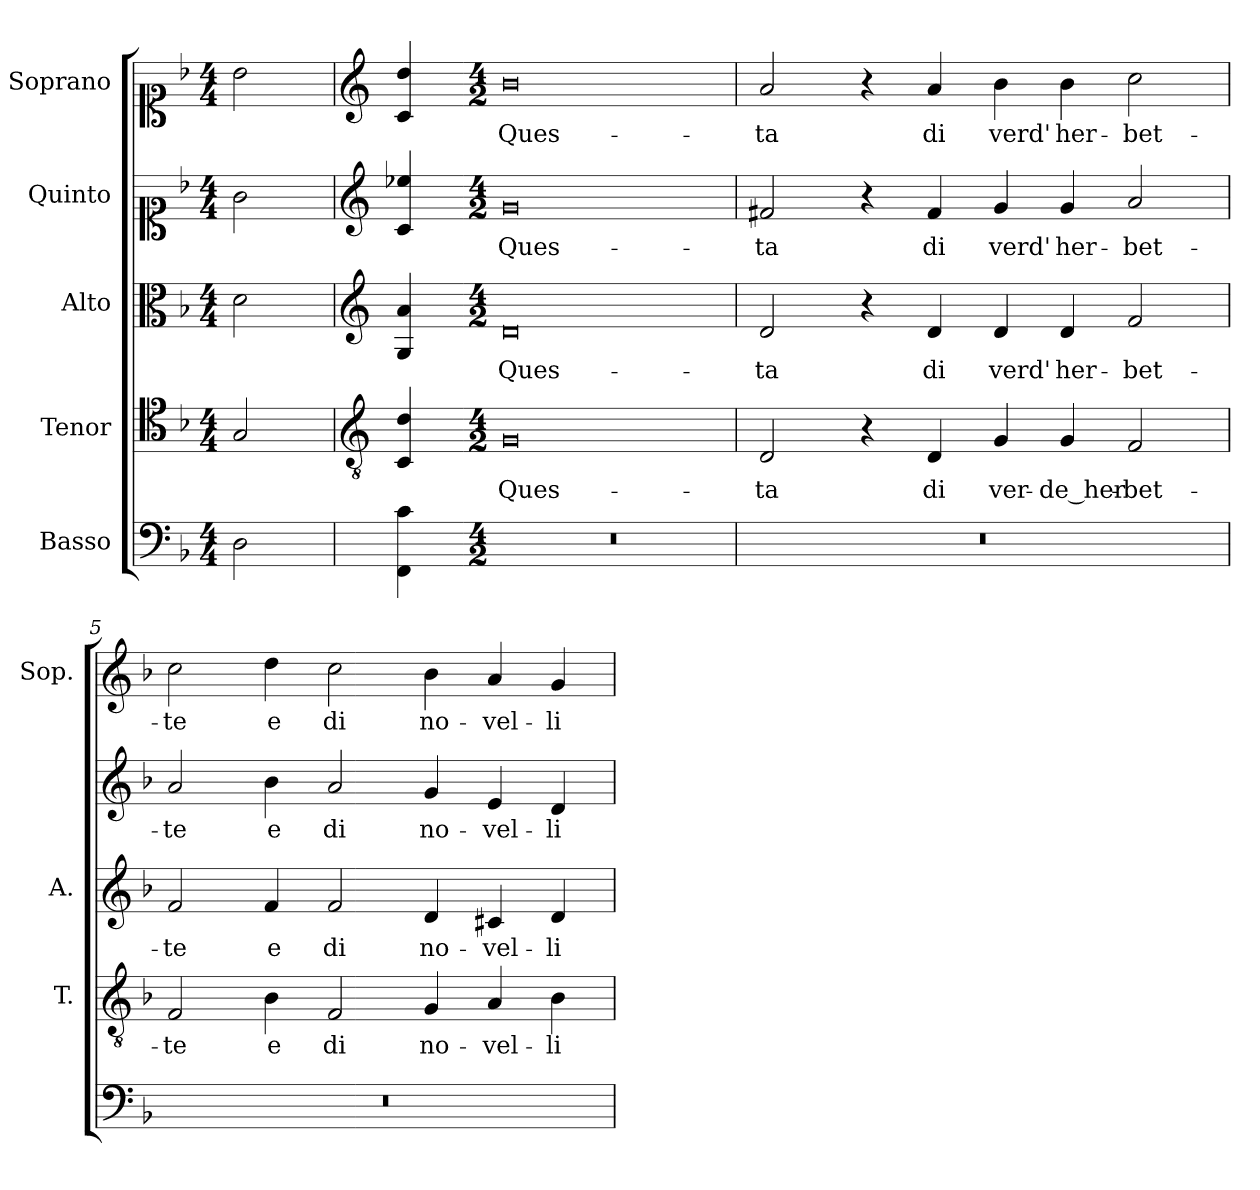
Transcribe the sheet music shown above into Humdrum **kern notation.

**kern	**kern	**text	**kern	**text	**kern	**text	**kern	**text
*part5	*part4	*part4	*part3	*part3	*part2	*part2	*part1	*part1
*staff5	*staff4	*staff4	*staff3	*staff3	*staff2	*staff2	*staff1	*staff1
*I"Basso	*I"Tenor	*	*I"Alto	*	*I"Quinto	*	*I"Soprano	*
*	*I'T.	*	*I'A.	*	*	*	*I'Sop.	*
!!LO:PB:g=z
*clefF4	*clefC4	*	*clefC3	*	*clefC1	*	*clefC1	*
*	*ITrd7c12	*	*	*	*	*	*	*
*k[b-]	*k[b-]	*	*k[b-]	*	*k[b-]	*	*k[b-]	*
*F:	*F:	*	*F:	*	*F:	*	*F:	*
*M4/4	*M4/4	*	*M4/4	*	*M4/4	*	*M4/4	*
=1	=1	=1	=1	=1	=1	=1	=1	=1
!LO:N:head=open	!LO:N:head=open	!	!LO:N:head=open	!	!LO:N:head=open	!	!LO:N:head=open	!
2Di\	2GGi/	.	2di\	.	2gi\	.	2b-i\	.
=2	=2	=2	=2	=2	=2	=2	=2	=2
*	*clefGv2	*	*clefG2	*	*clefG2	*	*clefG2	*
4FFi\ 4ci	4CCi/ 4Di	.	4Gi/ 4ai	.	4ci/ 4ee-Xi	.	4ci/ 4ddi	.
=3-	=3-	=3-	=3-	=3-	=3-	=3-	=3-	=3-
*M4/2	*M4/2	*	*M4/2	*	*M4/2	*	*M4/2	*
!LO:N:vis=1	!	!	!	!	!	!	!	!
!	!	!LO:LY:b:color=#000000	!	!	!	!	!	!
!	!	!	!	!LO:LY:b:color=#000000	!	!	!	!
!	!	!	!	!	!	!LO:LY:b:color=#000000	!	!
!	!	!	!	!	!	!	!	!LO:LY:b:color=#000000
0r	0GGi	Ques-	0di	Ques-	0gi	Ques-	0b-i	Ques-
=4	=4	=4	=4	=4	=4	=4	=4	=4
!LO:N:vis=1	!	!	!	!	!	!	!	!
!	!	!LO:LY:b:color=#000000	!	!	!	!	!	!
!	!	!	!	!LO:LY:b:color=#000000	!	!	!	!
!	!	!	!	!	!	!LO:LY:b:color=#000000	!	!
!	!	!	!	!	!	!	!	!LO:LY:b:color=#000000
0r	2DDi/	-ta	2di/	-ta	2f#Xi/	-ta	2ai/	-ta
.	4r	.	4r	.	4r	.	4r	.
!	!	!LO:LY:b:color=#000000	!	!	!	!	!	!
!	!	!	!	!LO:LY:b:color=#000000	!	!	!	!
!	!	!	!	!	!	!LO:LY:b:color=#000000	!	!
!	!	!	!	!	!	!	!	!LO:LY:b:color=#000000
.	4DDi/	di	4di/	di	4f#i/	di	4ai/	di
!	!	!LO:LY:b:color=#000000	!	!	!	!	!	!
!	!	!	!	!LO:LY:b:color=#000000	!	!	!	!
!	!	!	!	!	!	!LO:LY:b:color=#000000	!	!
!	!	!	!	!	!	!	!	!LO:LY:b:color=#000000
.	4GGi/	ver-	4di/	verd'	4gi/	verd'	4b-i\	verd'
!	!	!LO:LY:b:color=#000000	!	!	!	!	!	!
!	!	!	!	!LO:LY:b:color=#000000	!	!	!	!
!	!	!	!	!	!	!LO:LY:b:color=#000000	!	!
!	!	!	!	!	!	!	!	!LO:LY:b:color=#000000
.	4GGi/	-de_her-	4di/	her-	4gi/	her-	4b-i\	her-
!	!	!LO:LY:b:color=#000000	!	!	!	!	!	!
!	!	!	!	!LO:LY:b:color=#000000	!	!	!	!
!	!	!	!	!	!	!LO:LY:b:color=#000000	!	!
!	!	!	!	!	!	!	!	!LO:LY:b:color=#000000
.	2FFi/	-bet-	2fi/	-bet-	2ai/	-bet-	2cci\	-bet-
=5	=5	=5	=5	=5	=5	=5	=5	=5
!LO:N:vis=1	!	!	!	!	!	!	!	!
!	!	!LO:LY:b:color=#000000	!	!	!	!	!	!
!	!	!	!	!LO:LY:b:color=#000000	!	!	!	!
!	!	!	!	!	!	!LO:LY:b:color=#000000	!	!
!	!	!	!	!	!	!	!	!LO:LY:b:color=#000000
0r	2FFi/	-te	2fi/	-te	2ai/	-te	2cci\	-te
!	!	!LO:LY:b:color=#000000	!	!	!	!	!	!
!	!	!	!	!LO:LY:b:color=#000000	!	!	!	!
!	!	!	!	!	!	!LO:LY:b:color=#000000	!	!
!	!	!	!	!	!	!	!	!LO:LY:b:color=#000000
.	4BB-i\	e	4fi/	e	4b-i\	e	4ddi\	e
!	!	!LO:LY:b:color=#000000	!	!	!	!	!	!
!	!	!	!	!LO:LY:b:color=#000000	!	!	!	!
!	!	!	!	!	!	!LO:LY:b:color=#000000	!	!
!	!	!	!	!	!	!	!	!LO:LY:b:color=#000000
.	2FFi/	di	2fi/	di	2ai/	di	2cci\	di
!	!	!LO:LY:b:color=#000000	!	!	!	!	!	!
!	!	!	!	!LO:LY:b:color=#000000	!	!	!	!
!	!	!	!	!	!	!LO:LY:b:color=#000000	!	!
!	!	!	!	!	!	!	!	!LO:LY:b:color=#000000
.	4GGi/	no-	4di/	no-	4gi/	no-	4b-i\	no-
!	!	!LO:LY:b:color=#000000	!	!	!	!	!	!
!	!	!	!	!LO:LY:b:color=#000000	!	!	!	!
!	!	!	!	!	!	!LO:LY:b:color=#000000	!	!
!	!	!	!	!	!	!	!	!LO:LY:b:color=#000000
.	4AAi/	-vel-	4c#Xi/	-vel-	4ei/	-vel-	4ai/	-vel-
!	!	!LO:LY:b:color=#000000	!	!	!	!	!	!
!	!	!	!	!LO:LY:b:color=#000000	!	!	!	!
!	!	!	!	!	!	!LO:LY:b:color=#000000	!	!
!	!	!	!	!	!	!	!	!LO:LY:b:color=#000000
.	4BB-i\	-li	4di/	-li	4di/	-li	4gi/	-li
=	=	=	=	=	=	=	=	=
*-	*-	*-	*-	*-	*-	*-	*-	*-
